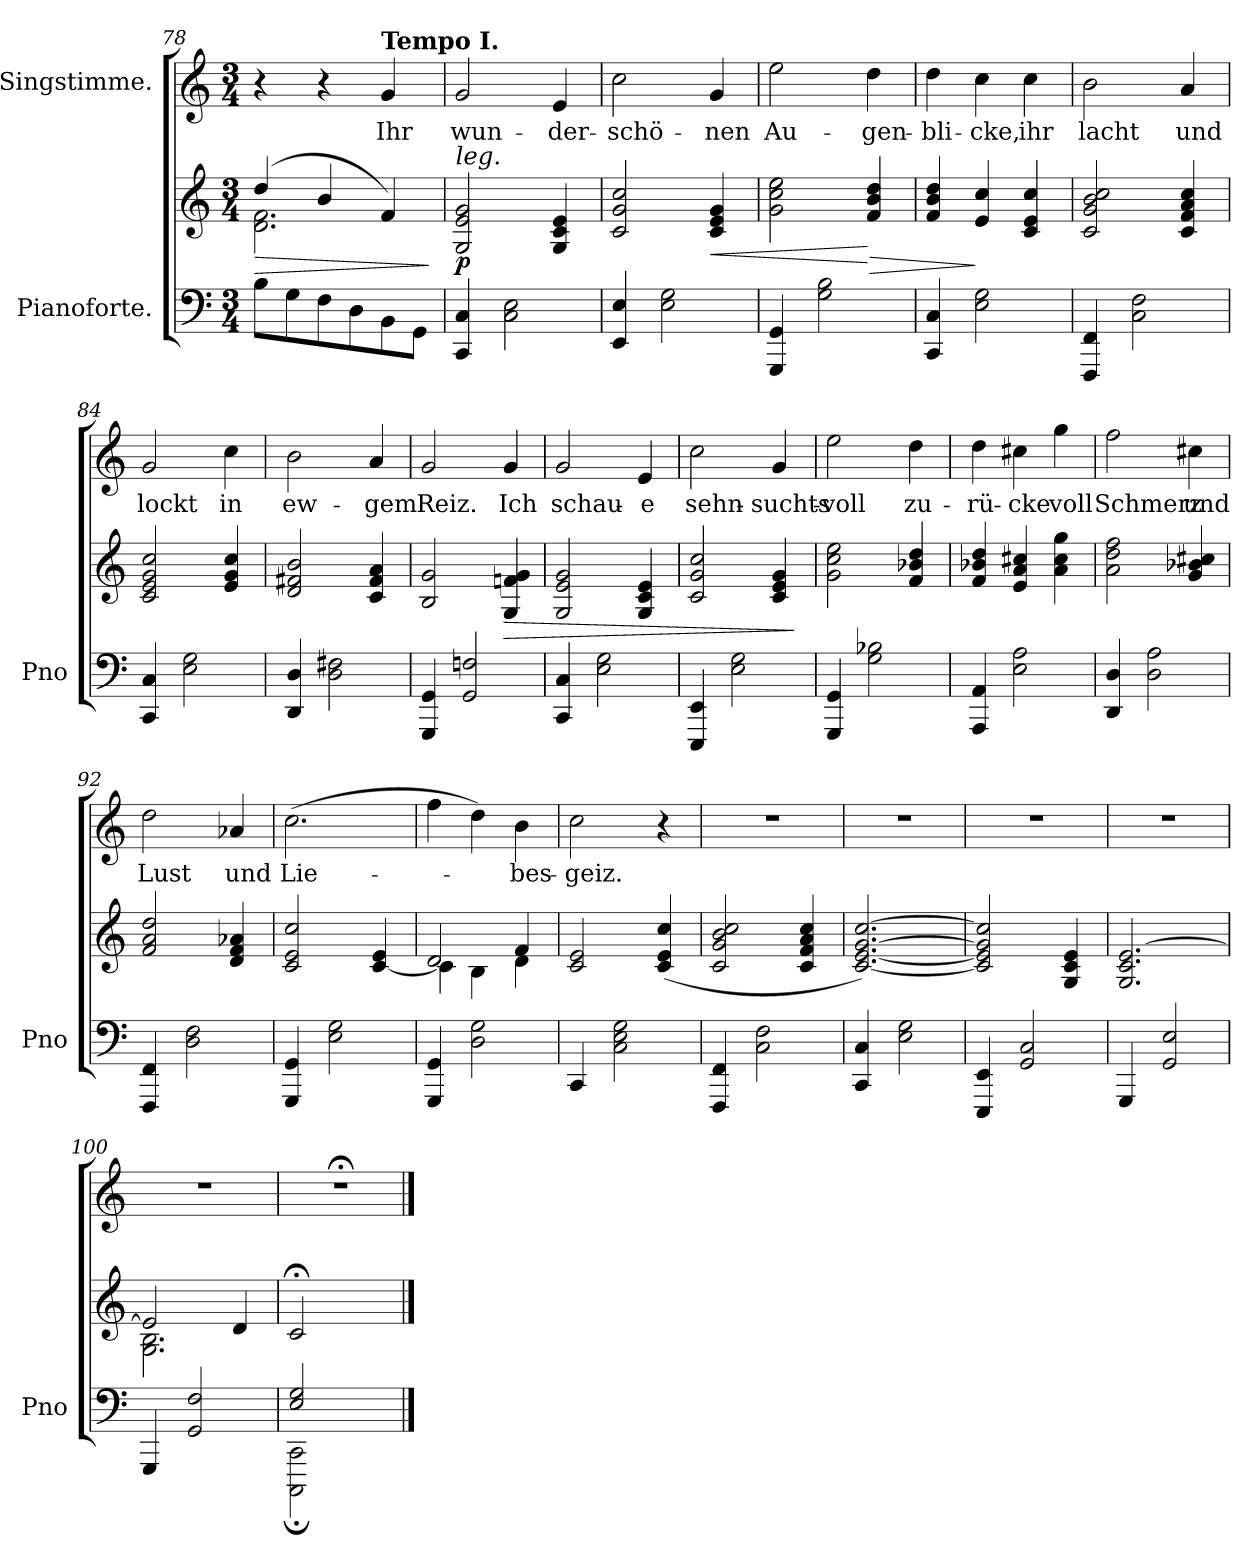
**kern	**kern	**dynam	**kern	**text
*part2	*part2	*part2	*part1	*part1
*staff3	*staff2	*staff2/3	*staff1	*staff1
*I"Pianoforte.	*	*	*I"Singstimme.	*
*I'Pno	*	*	*	*
*clefF4	*clefG2	*	*clefG2	*
*k[]	*k[]	*	*k[]	*
*M3/4	*M3/4	*	*M3/4	*
=78	=78	=78	=78	=78
!	!	!LO:HP:b	!	!
*	*^	*	*	*
8B\	(4dd/	2.d\ 2.f\	>	4r	.
8G\	.	.	.	.	.
8F\	4b/	.	.	4r	.
8D\	.	.	.	.	.
!	!	!	!	!LO:TX:a:B:t=Tempo I.	!
8BB\	4f/)	.	.	4g/	Ihr
8GG\J	.	.	.	.	.
*	*v	*v	*	*	*
.	.	]	.	.
=79	=79	=79	=79	=79
!	!LO:TX:i:t=leg.	!	!	!
!	!	!LO:DY:b	!	!
4CC/ 4C/	2G/ 2e/ 2g/	p	2g/	wun-
2C\ 2E\	.	.	.	.
.	4G/ 4c/ 4e/	.	4e/	-der-
=80	=80	=80	=80	=80
4EE/ 4E/	2c/ 2g/ 2cc/	.	2cc\	-schö-
2E\ 2G\	.	.	.	.
!	!	!LO:HP:b	!	!
.	4c/ 4e/ 4g/	<	4g/	-nen
=81	=81	=81	=81	=81
4GGG/ 4GG/	2g\ 2cc\ 2ee\	.	2ee\	Au-
2G\ 2B\	.	.	.	.
!	!	!LO:HP:n=1:b	!	!
.	4f/ 4b/ 4dd/	[ >	4dd\	-gen-
=82	=82	=82	=82	=82
4CC/ 4C/	4f/ 4b/ 4dd/	.	4dd\	-bli-
2E\ 2G\	4e/ 4cc/	]	4cc\	-cke,
.	4c/ 4e/ 4cc/	.	4cc\	ihr
=83	=83	=83	=83	=83
4FFF/ 4FF/	2c/ 2g/ 2b/ 2cc/	.	2b\	lacht
2C\ 2F\	.	.	.	.
.	4c/ 4f/ 4a/ 4cc/	.	4a/	und
=84	=84	=84	=84	=84
4CC/ 4C/	2c/ 2e/ 2g/ 2cc/	.	2g/	lockt
2E\ 2G\	.	.	.	.
.	4e/ 4g/ 4cc/	.	4cc\	in
=85	=85	=85	=85	=85
4DD/ 4D/	2d/ 2f#X/ 2b/	.	2b\	ew-
2D\ 2F#X\	.	.	.	.
.	4c/ 4f#/ 4a/	.	4a/	-gem
=86	=86	=86	=86	=86
4GGG/ 4GG/	2B/ 2g/	.	2g/	Reiz.
2GG/ 2Fn/	.	.	.	.
!	!	!LO:HP:b	!	!
.	4G/ 4fn/ 4g/	>	4g/	Ich
=87	=87	=87	=87	=87
4CC/ 4C/	2G/ 2e/ 2g/	.	2g/	schau-
2E\ 2G\	.	.	.	.
.	4G/ 4c/ 4e/	.	4e/	-e
=88	=88	=88	=88	=88
4EEE/ 4EE/	2c/ 2g/ 2cc/	.	2cc\	sehn-
2E\ 2G\	.	.	.	.
.	4c/ 4e/ 4g/	.	4g/	-suchts-
.	.	]	.	.
=89	=89	=89	=89	=89
4GGG/ 4GG/	2g\ 2cc\ 2ee\	.	2ee\	-voll
2G\ 2B-X\	.	.	.	.
.	4f/ 4b-X/ 4dd/	.	4dd\	zu-
=90	=90	=90	=90	=90
4AAA/ 4AA/	4f/ 4b-X/ 4dd/	.	4dd\	-rü-
2E\ 2A\	4e/ 4a/ 4cc#X/	.	4cc#X\	-cke
.	4a\ 4cc#\ 4gg\	.	4gg\	voll
=91	=91	=91	=91	=91
4DD/ 4D/	2a\ 2dd\ 2ff\	.	2ff\	Schmerz
2D\ 2A\	.	.	.	.
.	4g/ 4b-X/ 4cc#X/	.	4cc#X\	und
=92	=92	=92	=92	=92
4FFF/ 4FF/	2f/ 2a/ 2dd/	.	2dd\	Lust
2D\ 2F\	.	.	.	.
.	4d/ 4f/ 4a-X/	.	4a-X/	und
=93	=93	=93	=93	=93
4GGG/ 4GG/	2c/ 2e/ 2cc/	.	(2.cc\	Lie-
2E\ 2G\	.	.	.	.
.	[<4c/ 4e/	.	.	.
=94	=94	=94	=94	=94
*	*^	*	*	*
4GGG/ 4GG/	2d/	4c\]	.	4ff\	.
2D\ 2G\	.	4B\	.	4dd\)	.
.	4f/	4d\	.	4b\	-bes-
*	*v	*v	*	*	*
=95	=95	=95	=95	=95
4CC/	2c/ 2e/	.	2cc\	-geiz.
2C\ 2E\ 2G\	.	.	.	.
.	(4c/ 4e/ 4cc/	.	4r	.
=96	=96	=96	=96	=96
4FFF/ 4FF/	2c/ 2g/ 2b/ 2cc/	.	2.r	.
2C\ 2F\	.	.	.	.
.	4c/ 4f/ 4a/ 4cc/	.	.	.
=97	=97	=97	=97	=97
4CC/ 4C/	[2.c/ [2.e/ [2.g/ [2.cc/)	.	2.r	.
2E\ 2G\	.	.	.	.
=98	=98	=98	=98	=98
4EEE/ 4EE/	2c/] 2e/] 2g/] 2cc/]	.	2.r	.
2GG/ 2C/	.	.	.	.
.	4G/ 4c/ 4e/	.	.	.
=99	=99	=99	=99	=99
4GGG/	2.G/ 2.c/ [2.e/	.	2.r	.
2GG/ 2E/	.	.	.	.
=100	=100	=100	=100	=100
*	*^	*	*	*
4GGG/	2e/]	2.G\ 2.B\	.	2.r	.
2GG/ 2F/	.	.	.	.	.
.	4d/	.	.	.	.
*	*v	*v	*	*	*
=101	=101	=101	=101	=101
*^	*	*	*	*
2E/ 2G/	2CCC\; 2CC\;	2c;</	.	2.r;<	.
4ryy	4ryy	4ryy	.	.	.
*v	*v	*	*	*	*
==	==	==	==	==
*-	*-	*-	*-	*-
